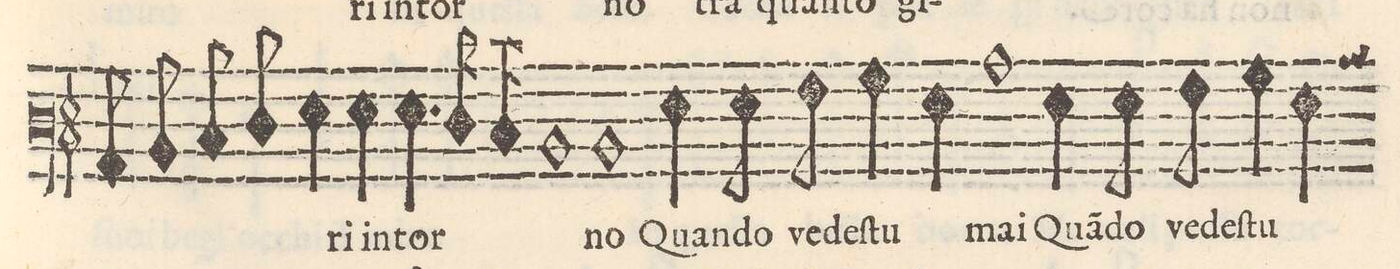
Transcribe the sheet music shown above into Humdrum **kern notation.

**kern	**text
*I"BASSO	*
*clefF3	*
*k[]	*
*met(c)	*
*M2/1	*
8C/	.
8D/	.
8E/	.
8F/	.
=28-	=28-
4G\	.
4G\	-ri in-
4.G\	-tor-
16F/	.
16E/	.
1D	.
=29-	=29-
1D	-no
4G\	Quan-
8G\	-do
8A\	ve-
4B\	-deſ-
4G\	-tu
=30-	=30-
1c	mai
4G\	Qua(n)-
8G\	-do
8A\	ve-
4B\	-deſ-
4G\	-tu
=31-	=31-
*-	*-
